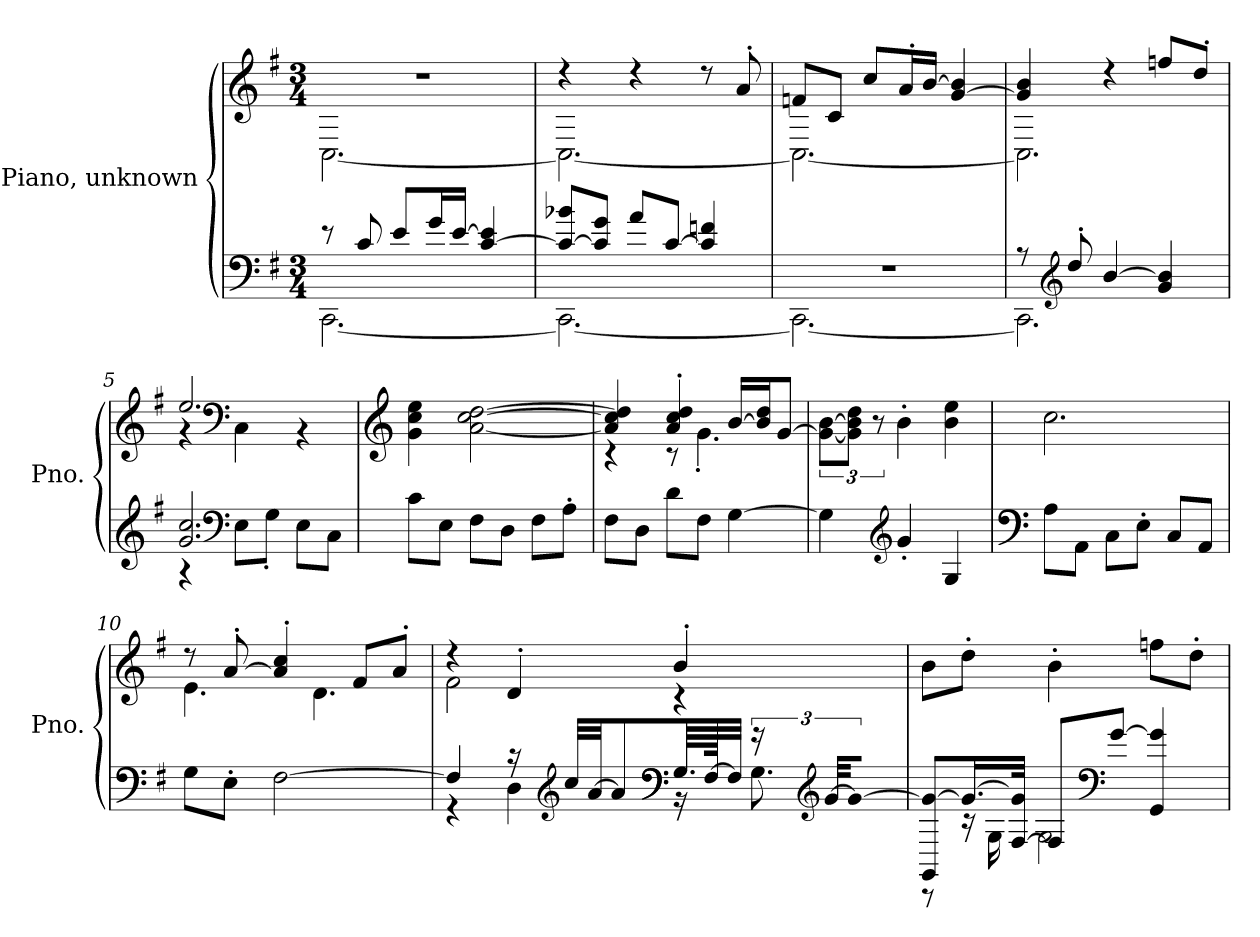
**kern	**kern
*part1	*part1
*staff2	*staff1
*I"Piano, unknown	*
*I'Pno.	*
*clefF4	*clefG2
*k[f#]	*k[f#]
*M3/4	*M3/4
*MM145	*MM145
=1	=1
*^	*^
8r	[2.CC\	2.r	[2.C\
8c/	.	.	.
8e/L	.	.	.
16g/L	.	.	.
[16e/JJ	.	.	.
[4c/ 4e/]	.	.	.
=2	=2	=2	=2
8c/_ 8b-X/L	2.CC\_	4r	2.C\_
8c/] 8g/J	.	.	.
8a/L	.	4r	.
[8c/J	.	.	.
4c/] 4fn/	.	8r	.
.	.	8a'/	.
=3	=3	=3	=3
2.r	2.CC\_	8fn/L	2.C\_
.	.	8c/J	.
.	.	8cc/L	.
.	.	16a'/L	.
.	.	[16b/JJ	.
.	.	[4g/ 4b/]	.
=4	=4	=4	=4
8r	2.CC\]	4g/] 4b/	2.C\]
*clefG2	*	*	*
8dd'/	.	.	.
[4b/	.	4r	.
4g/ 4b/]	.	8ffn/L	.
.	.	8dd'/J	.
!!LO:LB:g=z	!!
=5	=5	=5	=5
2.g/ 2.cc/	4r	2.ee/	4r
*clefF4	*	*clefF4	*
.	8E\L	.	4C\
.	8G'\J	.	.
.	8E\L	.	4r
.	8C\J	.	.
*v	*v	*	*
*	*v	*v
=6	=6
*	*clefG2
8c\L	4g\ 4cc\ 4ee\
8E\J	.
8F#\L	[2a\ [2cc\ [2dd\
8D\J	.
8F#\L	.
8A'\J	.
=7	=7
*	*^
8F#\L	4a/] 4cc/] 4dd/]	4r
8D\J	.	.
8d\L	4a/' 4cc/' 4dd/'	8r
8F#\J	.	4.g'\
[4G\	[16b/LL	.
.	16b/] 16dd/J	.
.	[8g/J	.
*	*v	*v
=8	=8
4G\]	12g\_ [12b\L
.	12g\] 12b\] 12dd\J
.	12r
*clefG2	*
4g'/	4b'\
4G/	4b\ 4ee\
=9	=9
*clefF4	*
8A\L	2.cc\
8AA\J	.
8C\L	.
8E'\J	.
8C/L	.
8AA/J	.
!!LO:LB:g=z
=10	=10
*	*^
8G\L	8r	4.e\
8E'\J	[8a'/	.
[2F#\	4a/]' 4cc/'	.
.	.	4.d\
.	8f#/L	.
.	8a'/J	.
=11	=11	=11
*^	*	*
4F#/]	4r	4r	2f#\
16r	4D\	4d'/	.
*clefG2	*	*	*
32cc/LLL	.	.	.
[32a/JJ	.	.	.
8a/]	.	.	.
*clefF4	*	*	*
64.G/LLL	16r	4b'/	4r
[128F#/JK	.	.	.
32F#/JJJ]	.	.	.
24r	8.G\	.	.
*clefG2	*	*	*
[48g/KKL	.	.	.
8g/J_	.	.	.
*	*	*v	*v
=12	=12	=12
8GG/ 8g/_L	8r	8b\L
16.g/L_	16r	8dd'\J
.	16G\	.
[32F#/ 32g/]JJk	.	.
8F#/L]	2G\	4b'\
*clefF4	*	*
[8g/J	.	.
4GG/ 4g/]	.	8ffn\L
.	.	8dd'\J
*v	*v	*
=	=
*-	*-
